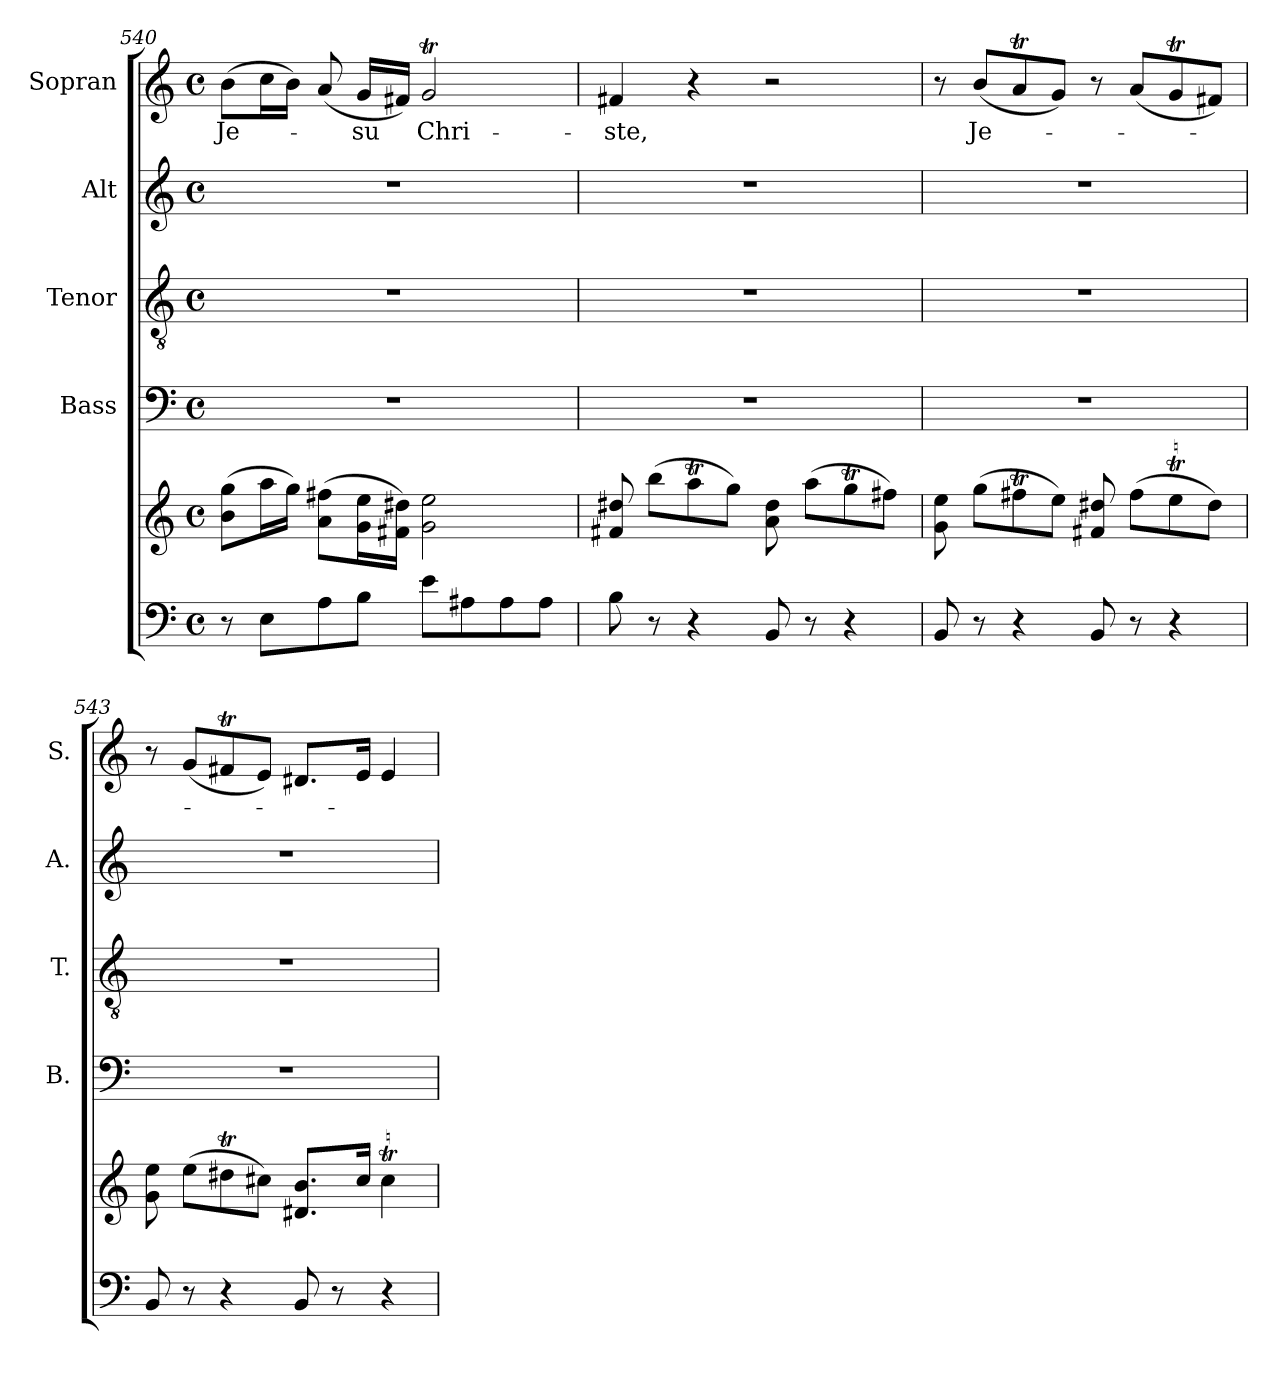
**kern	**kern	**kern	**kern	**kern	**kern	**text
*part5	*part5	*part4	*part3	*part2	*part1	*part1
*staff6	*staff5	*staff4	*staff3	*staff2	*staff1	*staff1
*	*	*I"Bass	*I"Tenor	*I"Alt	*I"Sopran	*
*	*	*I'B.	*I'T.	*I'A.	*I'S.	*
!!LO:LB:g=z
*clefF4	*clefG2	*clefF4	*clefGv2	*clefG2	*clefG2	*
*k[]	*k[]	*k[]	*k[]	*k[]	*k[]	*
*C:	*C:	*C:	*C:	*C:	*C:	*
*M4/4	*M4/4	*M4/4	*M4/4	*M4/4	*M4/4	*
*met(c)	*met(c)	*met(c)	*met(c)	*met(c)	*met(c)	*
=540	=540	=540	=540	=540	=540	=540
!	!	!	!	!	!	!LO:LY:b
8r	(>8b\ 8gg\L	1r	1r	1r	(>8b\L	Je-
8E\L	16aa\L	.	.	.	16cc\L	.
.	16gg\JJ)	.	.	.	16b\JJ)	.
8A\	(>8a\ 8ff#X\L	.	.	.	(<8a/	.
!	!	!	!	!	!	!LO:LY:b
8B\J	16g\ 16ee\L	.	.	.	16g/LL	-su
.	16f#X\ 16dd#X\JJ)	.	.	.	16f#X/JJ)	.
!	!	!	!	!	!	!LO:LY:b
8e\L	2g\ 2ee\	.	.	.	2gT/	Chri-
8A#X\	.	.	.	.	.	.
8A#\	.	.	.	.	.	.
8A#\J	.	.	.	.	.	.
=541	=541	=541	=541	=541	=541	=541
!	!	!	!	!	!	!LO:LY:b
8B\	8f#X/ 8dd#X/	1r	1r	1r	4f#X/	-ste,
8r	(>8bb\L	.	.	.	.	.
4r	8aaT\	.	.	.	4r	.
.	8gg\J)	.	.	.	.	.
8BB/	8a\ 8dd#\	.	.	.	2r	.
8r	(>8aa\L	.	.	.	.	.
4r	8ggT\	.	.	.	.	.
.	8ff#X\J)	.	.	.	.	.
=542	=542	=542	=542	=542	=542	=542
8BB/	8g\ 8ee\	1r	1r	1r	8r	.
!	!	!	!	!	!	!LO:LY:b
8r	(>8gg\L	.	.	.	(<8b/L	Je-
4r	8ff#Xt\	.	.	.	8aT/	.
.	8ee\J)	.	.	.	8g/J)	.
8BB/	8f#X/ 8dd#X/	.	.	.	8r	.
8r	(>8ff#\L	.	.	.	(<8a/L	.
4r	8eet\	.	.	.	8gT/	.
.	8dd#\J)	.	.	.	8f#X/J)	.
=543	=543	=543	=543	=543	=543	=543
8BB/	8g\ 8ee\	1r	1r	1r	8r	.
8r	(>8ee\L	.	.	.	(<8g/L	.
4r	8dd#Xt\	.	.	.	8f#Xt/	.
.	8cc#X\J)	.	.	.	8e/J)	.
8BB/	8.d#X/ 8.b/L	.	.	.	8.d#X/L	.
8r	.	.	.	.	.	.
.	16cc#/Jk	.	.	.	16e/Jk	.
4r	4cc#t\	.	.	.	4e/	.
=	=	=	=	=	=	=
*-	*-	*-	*-	*-	*-	*-
